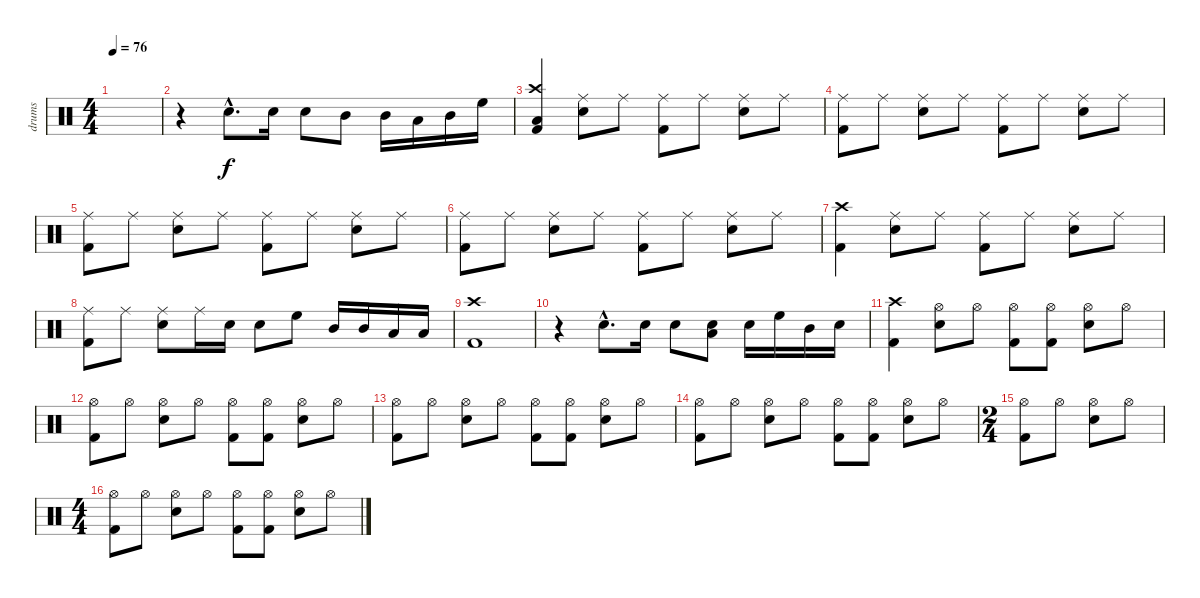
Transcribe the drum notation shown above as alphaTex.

\track ("drums" "drums") {instrument percussion}
\staff {score}
\articulation defaults
\ts (4 4)
\tempo 76
\clef neutral
\ks c
|
r.4 "Electric Snare (hit)"{hac}.8{d} "Electric Snare (hit)".16 "Electric Snare (hit)".8 "Mid Tom (hit)".8 "Mid Tom (hit)".16 "Low Floor Tom (hit)".16 "Mid Tom (hit)".16 "High Floor Tom (hit)".16 |
("Crash high (hit)" "Low Floor Tom (hit)" "Kick (hit) 2").4 ("Ride (middle)" "Electric Snare (hit)").8 "Ride (middle)".8 ("Ride (middle)" "Kick (hit) 2").8 "Ride (middle)".8 ("Ride (middle)" "Electric Snare (hit)").8 "Ride (middle)".8 |
("Ride (middle)" "Kick (hit) 2").8 "Ride (middle)".8 ("Ride (middle)" "Electric Snare (hit)").8 "Ride (middle)".8 ("Ride (middle)" "Kick (hit) 2").8 "Ride (middle)".8 ("Ride (middle)" "Electric Snare (hit)").8 "Ride (middle)".8 |
("Ride (middle)" "Kick (hit) 2").8 "Ride (middle)".8 ("Ride (middle)" "Electric Snare (hit)").8 "Ride (middle)".8 ("Ride (middle)" "Kick (hit) 2").8 "Ride (middle)".8 ("Ride (middle)" "Electric Snare (hit)").8 "Ride (middle)".8 |
("Ride (middle)" "Kick (hit) 2").8 "Ride (middle)".8 ("Ride (middle)" "Electric Snare (hit)").8 "Ride (middle)".8 ("Ride (middle)" "Kick (hit) 2").8 "Ride (middle)".8 ("Ride (middle)" "Electric Snare (hit)").8 "Ride (middle)".8 |
("Crash high (hit)" "Kick (hit) 2").4 ("Ride (middle)" "Electric Snare (hit)").8 "Ride (middle)".8 ("Ride (middle)" "Kick (hit) 2").8 "Ride (middle)".8 ("Ride (middle)" "Electric Snare (hit)").8 "Ride (middle)".8 |
("Ride (middle)" "Kick (hit) 2").8 "Ride (middle)".8 ("Ride (middle)" "Electric Snare (hit)").8 "Ride (middle)".16 "Electric Snare (hit)".16 "Electric Snare (hit)".8 "High Floor Tom (hit)".8 "Mid Tom (hit)".16 "Mid Tom (hit)".16 "Low Floor Tom (hit)".16 "Low Floor Tom (hit)".16 |
("Crash high (hit)" "Kick (hit) 2").1 |
r.4 "Electric Snare (hit)"{hac}.8{d} "Electric Snare (hit)".16 "Electric Snare (hit)".8 ("Electric Snare (hit)" "Low Floor Tom (hit)").8 "Electric Snare (hit)".16 "High Floor Tom (hit)".16 "Mid Tom (hit)".16 "Electric Snare (hit)".16 |
("Crash high (hit)" "Kick (hit) 2").4 ("Hi-Hat (open)" "Electric Snare (hit)").8 "Hi-Hat (open)".8 ("Hi-Hat (open)" "Kick (hit) 2").8 ("Hi-Hat (open)" "Kick (hit) 2").8 ("Hi-Hat (open)" "Electric Snare (hit)").8 "Hi-Hat (open)".8 |
("Hi-Hat (open)" "Kick (hit) 2").8 "Hi-Hat (open)".8 ("Hi-Hat (open)" "Electric Snare (hit)").8 "Hi-Hat (open)".8 ("Hi-Hat (open)" "Kick (hit) 2").8 ("Hi-Hat (open)" "Kick (hit) 2").8 ("Hi-Hat (open)" "Electric Snare (hit)").8 "Hi-Hat (open)".8 |
("Hi-Hat (open)" "Kick (hit) 2").8 "Hi-Hat (open)".8 ("Hi-Hat (open)" "Electric Snare (hit)").8 "Hi-Hat (open)".8 ("Hi-Hat (open)" "Kick (hit) 2").8 ("Hi-Hat (open)" "Kick (hit) 2").8 ("Hi-Hat (open)" "Electric Snare (hit)").8 "Hi-Hat (open)".8 |
("Hi-Hat (open)" "Kick (hit) 2").8 "Hi-Hat (open)".8 ("Hi-Hat (open)" "Electric Snare (hit)").8 "Hi-Hat (open)".8 ("Hi-Hat (open)" "Kick (hit) 2").8 ("Hi-Hat (open)" "Kick (hit) 2").8 ("Hi-Hat (open)" "Electric Snare (hit)").8 "Hi-Hat (open)".8 |
\ts (2 4)
("Hi-Hat (open)" "Kick (hit) 2").8 "Hi-Hat (open)".8 ("Hi-Hat (open)" "Electric Snare (hit)").8 "Hi-Hat (open)".8 |
\ts (4 4)
("Hi-Hat (open)" "Kick (hit) 2").8 "Hi-Hat (open)".8 ("Hi-Hat (open)" "Electric Snare (hit)").8 "Hi-Hat (open)".8 ("Hi-Hat (open)" "Kick (hit) 2").8 ("Hi-Hat (open)" "Kick (hit) 2").8 ("Hi-Hat (open)" "Electric Snare (hit)").8 "Hi-Hat (open)".8
